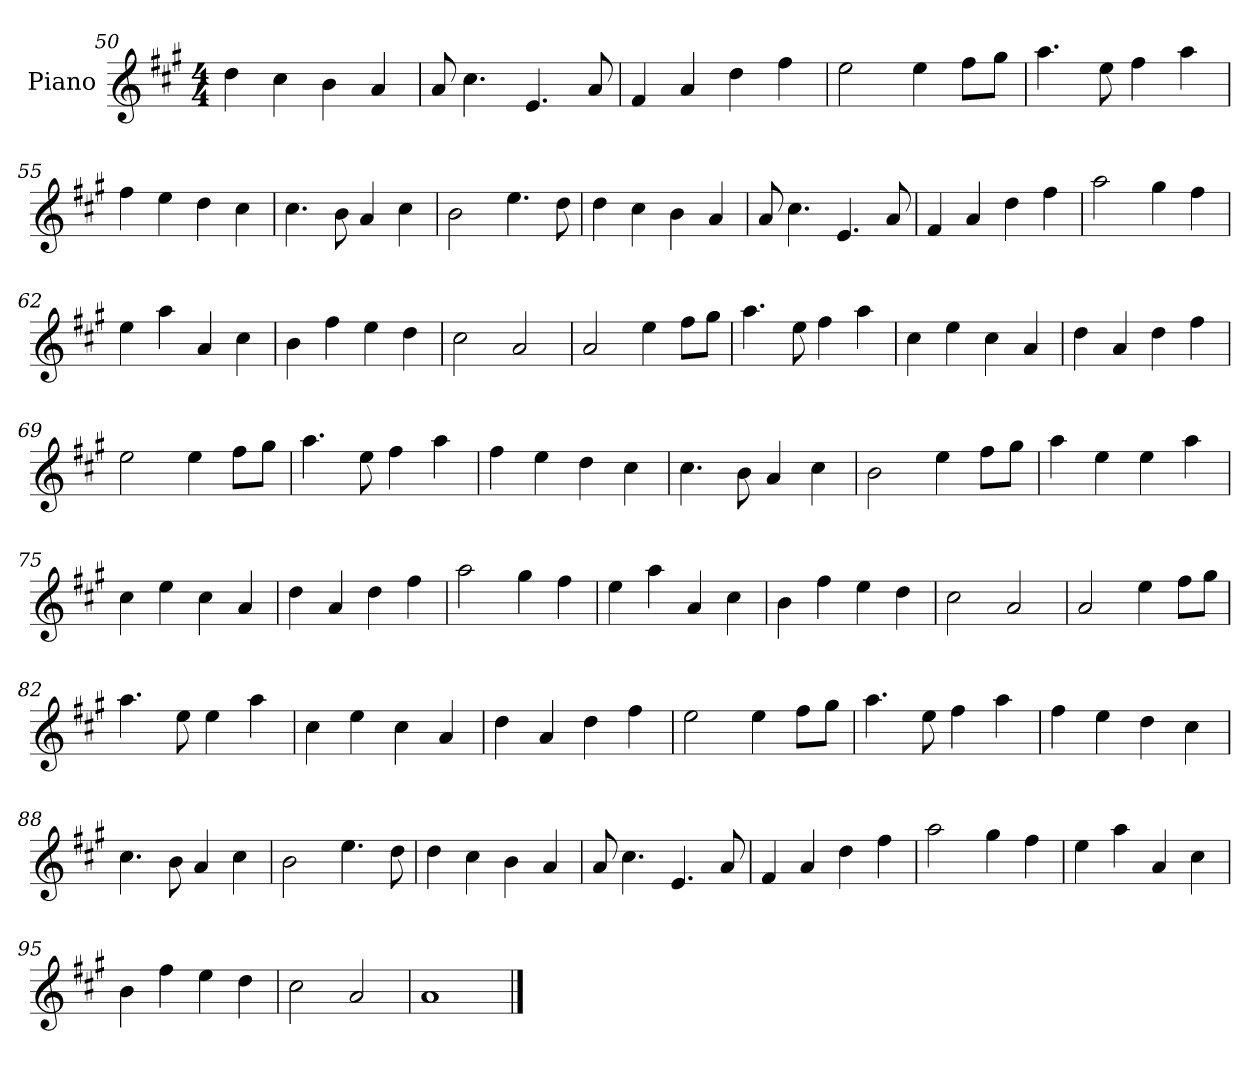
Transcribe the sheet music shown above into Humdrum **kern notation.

**kern
*part1
*staff1
*I"Piano
*I'Pno
*clefG2
*k[f#c#g#]
*M4/4
=50
4dd\
4cc#\
4b\
4a/
=51
8a/
4.cc#\
4.e/
8a/
=52
4f#/
4a/
4dd\
4ff#\
=53
2ee\
4ee\
8ff#\L
8gg#\J
=54
4.aa\
8ee\
4ff#\
4aa\
=55
4ff#\
4ee\
4dd\
4cc#\
=56
4.cc#\
8b\
4a/
4cc#\
=57
2b\
4.ee\
8dd\
=58
4dd\
4cc#\
4b\
4a/
=59
8a/
4.cc#\
4.e/
8a/
=60
4f#/
4a/
4dd\
4ff#\
=61
2aa\
4gg#\
4ff#\
=62
4ee\
4aa\
4a/
4cc#\
=63
4b\
4ff#\
4ee\
4dd\
=64
2cc#\
2a/
=65
2a/
4ee\
8ff#\L
8gg#\J
=66
4.aa\
8ee\
4ff#\
4aa\
=67
4cc#\
4ee\
4cc#\
4a/
=68
4dd\
4a/
4dd\
4ff#\
=69
2ee\
4ee\
8ff#\L
8gg#\J
=70
4.aa\
8ee\
4ff#\
4aa\
=71
4ff#\
4ee\
4dd\
4cc#\
=72
4.cc#\
8b\
4a/
4cc#\
=73
2b\
4ee\
8ff#\L
8gg#\J
=74
4aa\
4ee\
4ee\
4aa\
=75
4cc#\
4ee\
4cc#\
4a/
=76
4dd\
4a/
4dd\
4ff#\
=77
2aa\
4gg#\
4ff#\
=78
4ee\
4aa\
4a/
4cc#\
=79
4b\
4ff#\
4ee\
4dd\
=80
2cc#\
2a/
=81
2a/
4ee\
8ff#\L
8gg#\J
=82
4.aa\
8ee\
4ee\
4aa\
=83
4cc#\
4ee\
4cc#\
4a/
=84
4dd\
4a/
4dd\
4ff#\
=85
2ee\
4ee\
8ff#\L
8gg#\J
=86
4.aa\
8ee\
4ff#\
4aa\
=87
4ff#\
4ee\
4dd\
4cc#\
=88
4.cc#\
8b\
4a/
4cc#\
=89
2b\
4.ee\
8dd\
=90
4dd\
4cc#\
4b\
4a/
=91
8a/
4.cc#\
4.e/
8a/
=92
4f#/
4a/
4dd\
4ff#\
=93
2aa\
4gg#\
4ff#\
=94
4ee\
4aa\
4a/
4cc#\
=95
4b\
4ff#\
4ee\
4dd\
=96
2cc#\
2a/
=97
1a
==
*-
